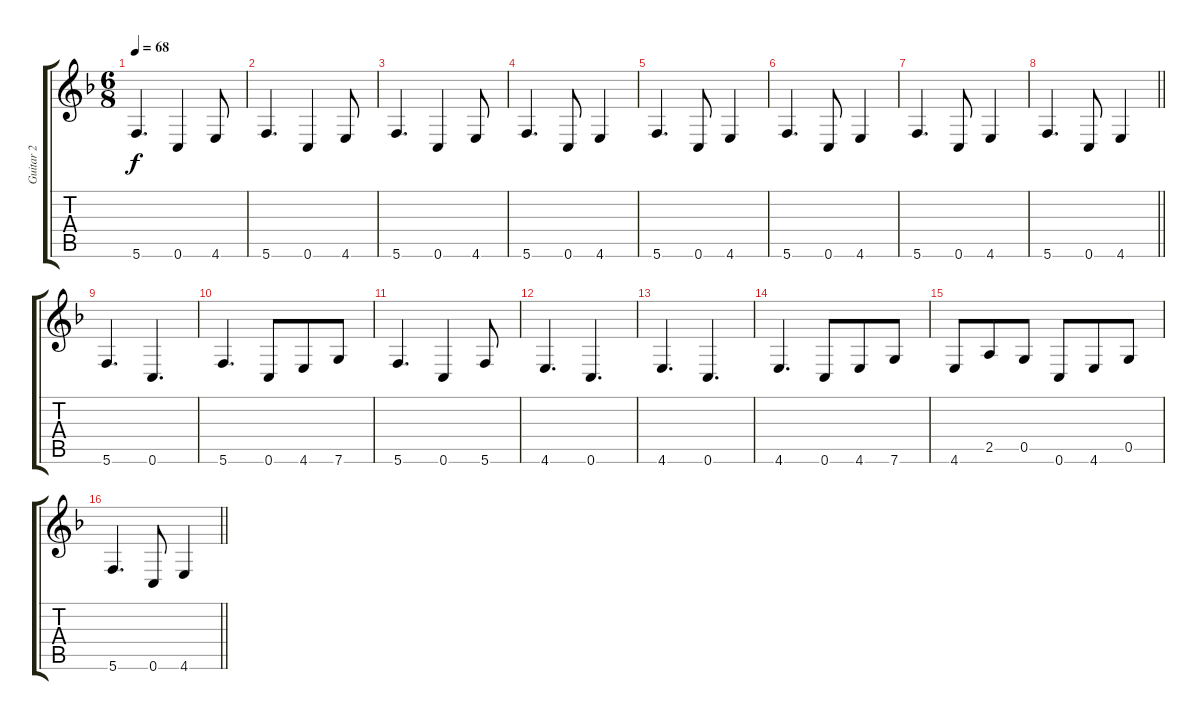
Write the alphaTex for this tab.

\track ("Guitar 2" "Guitar 2") {instrument distortionguitar}
\staff {score tabs}
\tuning (E4 C4 G3 C3 G2 C2) {hide}
\ts (6 8)
\tempo 68
\clef g2
\ks f
5.6.4{d dy f instrument distortionguitar} 0.6.4 4.6.8 |
5.6.4{d} 0.6.4 4.6.8 |
5.6.4{d} 0.6.4 4.6.8 |
5.6.4{d} 0.6.8 4.6.4 |
5.6.4{d} 0.6.8 4.6.4 |
5.6.4{d} 0.6.8 4.6.4 |
5.6.4{d} 0.6.8 4.6.4 |
\barLineRight lightlight
5.6.4{d} 0.6.8 4.6.4 |
5.6.4{d} 0.6.4{d} |
5.6.4{d} 0.6.8 4.6.8 7.6.8 |
5.6.4{d} 0.6.4 5.6.8 |
4.6.4{d} 0.6.4{d} |
4.6.4{d} 0.6.4{d} |
4.6.4{d} 0.6.8 4.6.8 7.6.8 |
4.6.8 2.5.8 0.5.8 0.6.8 4.6.8 0.5.8 |
\barLineRight lightlight
5.6.4{d} 0.6.8 4.6.4
